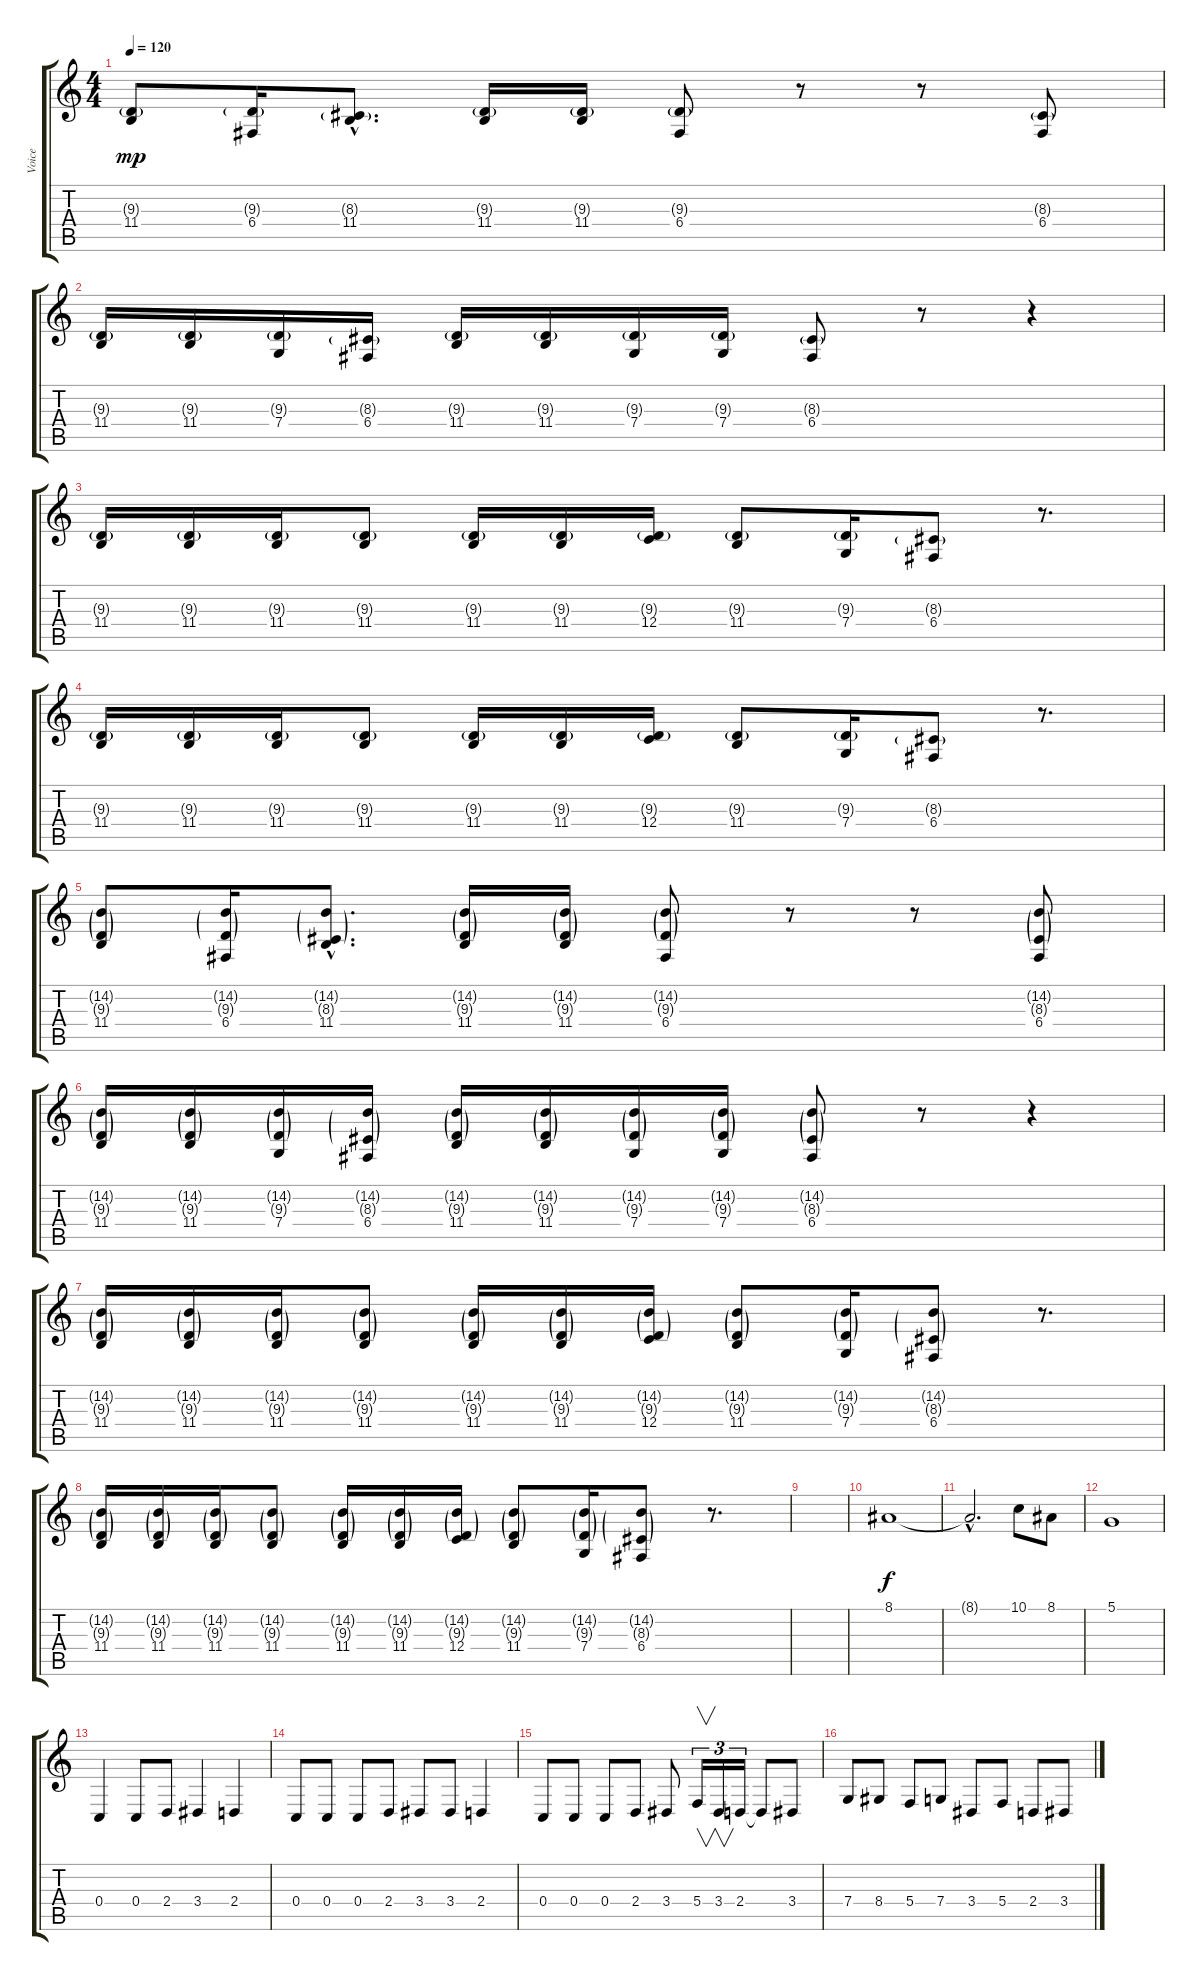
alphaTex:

\track ("Voice" "Voice") {instrument englishhorn}
\staff {score tabs}
\tuning (D4 A3 F3 C3 G2 C2) {hide}
\ts (4 4)
\tempo 120
\clef g2
\ks c
(9.3{g} 11.4).8{dy mp} (9.3{g} 6.4).16 (8.3{g hac} 11.4{hac}).8{d} (9.3{g} 11.4).16 (9.3{g} 11.4).16 (9.3{g} 6.4).8 r.8 r.8 (8.3{g} 6.4).8 |
(9.3{g} 11.4).16 (9.3{g} 11.4).16 (9.3{g} 7.4).16 (8.3{g} 6.4).16 (9.3{g} 11.4).16 (9.3{g} 11.4).16 (9.3{g} 7.4).16 (9.3{g} 7.4).16 (8.3{g} 6.4).8 r.8 r.4 |
(9.3{g} 11.4).16 (9.3{g} 11.4).16 (9.3{g} 11.4).16 (9.3{g} 11.4).8 (9.3{g} 11.4).16 (9.3{g} 11.4).16 (9.3{g} 12.4).16 (9.3{g} 11.4).8 (9.3{g} 7.4).16 (8.3{g} 6.4).8 r.8{d} |
(9.3{g} 11.4).16 (9.3{g} 11.4).16 (9.3{g} 11.4).16 (9.3{g} 11.4).8 (9.3{g} 11.4).16 (9.3{g} 11.4).16 (9.3{g} 12.4).16 (9.3{g} 11.4).8 (9.3{g} 7.4).16 (8.3{g} 6.4).8 r.8{d} |
(14.2{g} 9.3{g} 11.4).8 (14.2{g} 9.3{g} 6.4).16 (14.2{g hac} 8.3{g hac} 11.4{hac}).8{d} (14.2{g} 9.3{g} 11.4).16 (14.2{g} 9.3{g} 11.4).16 (14.2{g} 9.3{g} 6.4).8 r.8 r.8 (14.2{g} 8.3{g} 6.4).8 |
(14.2{g} 9.3{g} 11.4).16 (14.2{g} 9.3{g} 11.4).16 (14.2{g} 9.3{g} 7.4).16 (14.2{g} 8.3{g} 6.4).16 (14.2{g} 9.3{g} 11.4).16 (14.2{g} 9.3{g} 11.4).16 (14.2{g} 9.3{g} 7.4).16 (14.2{g} 9.3{g} 7.4).16 (14.2{g} 8.3{g} 6.4).8 r.8 r.4 |
(14.2{g} 9.3{g} 11.4).16 (14.2{g} 9.3{g} 11.4).16 (14.2{g} 9.3{g} 11.4).16 (14.2{g} 9.3{g} 11.4).8 (14.2{g} 9.3{g} 11.4).16 (14.2{g} 9.3{g} 11.4).16 (14.2{g} 9.3{g} 12.4).16 (14.2{g} 9.3{g} 11.4).8 (14.2{g} 9.3{g} 7.4).16 (14.2{g} 8.3{g} 6.4).8 r.8{d} |
(14.2{g} 9.3{g} 11.4).16 (14.2{g} 9.3{g} 11.4).16 (14.2{g} 9.3{g} 11.4).16 (14.2{g} 9.3{g} 11.4).8 (14.2{g} 9.3{g} 11.4).16 (14.2{g} 9.3{g} 11.4).16 (14.2{g} 9.3{g} 12.4).16 (14.2{g} 9.3{g} 11.4).8 (14.2{g} 9.3{g} 7.4).16 (14.2{g} 8.3{g} 6.4).8 r.8{d} |
|
8.1.1{dy f} |
8.1{hac t}.2{d} 10.1.8 8.1.8 |
5.1.1 |
0.4.4 0.4.8 2.4.8 3.4.4 2.4.4 |
0.4.8 0.4.8 0.4.8 2.4.8 3.4.8 3.4.8 2.4.4 |
0.4.8 0.4.8 0.4.8 2.4.8 3.4.8 5.4.16{v tu (3 2)} 3.4.16{v tu (3 2)} 2.4.16{tu (3 2)} 2.4{t}.8 3.4.8 |
7.4.8 8.4.8 5.4.8 7.4.8 3.4.8 5.4.8 2.4.8 3.4.8
